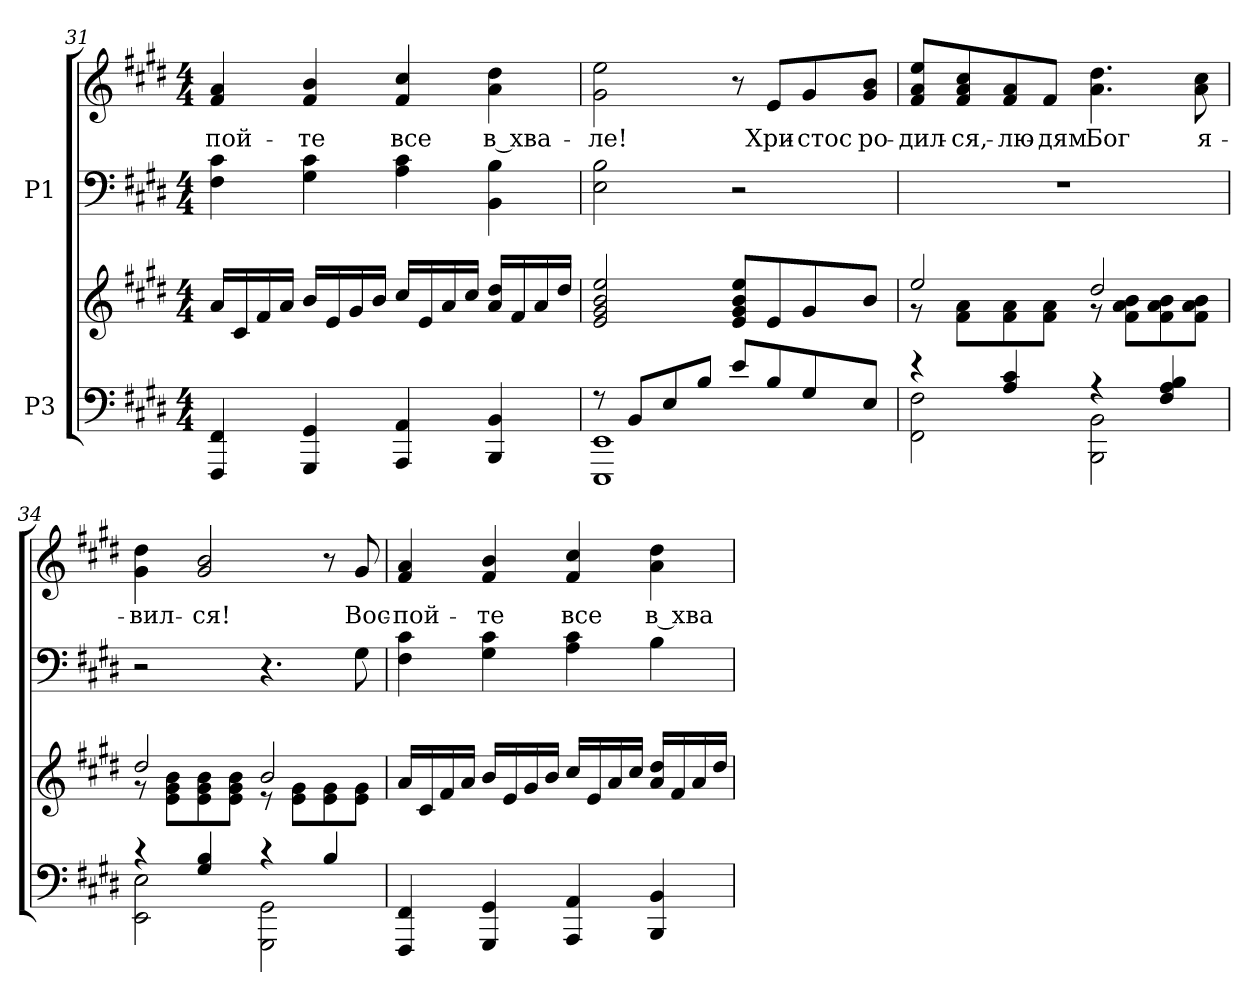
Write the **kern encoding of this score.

**kern	**kern	**kern	**kern	**text
*part2	*part2	*part1	*part1	*part1
*staff4	*staff3	*staff2	*staff1	*staff1
*I"P3	*	*I"P1	*	*
!!LO:PB:g=z
*clefF4	*clefG2	*clefF4	*clefG2	*
*k[f#c#g#d#]	*k[f#c#g#d#]	*k[f#c#g#d#]	*k[f#c#g#d#]	*
*E:	*E:	*E:	*E:	*
*M4/4	*M4/4	*M4/4	*M4/4	*
=31	=31	=31	=31	=31
!	!	!	!	!LO:LY:b:color=#000000
4FFF#i/ 4FF#i	16ai/LL	4F#i\ 4c#i	4f#i/ 4ai	-пой-
.	16c#i/	.	.	.
.	16f#i/	.	.	.
.	16ai/JJ	.	.	.
!	!	!	!	!LO:LY:b:color=#000000
4GGG#i/ 4GG#i	16bi/LL	4G#i\ 4c#i	4f#i/ 4bi	-те
.	16ei/	.	.	.
.	16g#i/	.	.	.
.	16bi/JJ	.	.	.
!	!	!	!	!LO:LY:b:color=#000000
4AAAi/ 4AAi	16cc#i/LL	4Ai\ 4c#i	4f#i/ 4cc#i	все
.	16ei/	.	.	.
.	16ai/	.	.	.
.	16cc#i/JJ	.	.	.
!	!	!	!	!LO:LY:b:color=#000000
4BBBi/ 4BBi	16ai/ 16dd#iLL	4BBi\ 4Bi	4ai\ 4dd#i	в хва-
.	16f#i/	.	.	.
.	16ai/	.	.	.
.	16dd#i/JJ	.	.	.
=32	=32	=32	=32	=32
*^	*	*	*	*
!	!	!	!	!	!LO:LY:b:color=#000000
8r	1EEEi 1EEi	2ei/ 2g#i 2bi 2eei	2Ei\ 2Bi	2g#i\ 2eei	-ле!
8BBi/L	.	.	.	.	.
8Ei/	.	.	.	.	.
8Bi/J	.	.	.	.	.
8ei/L	.	8ei/ 8g#i 8bi 8eeiL	2r	8r	.
!	!	!	!	!	!LO:LY:b:color=#000000
8Bi/	.	8ei/	.	8ei/L	Хри-
!	!	!	!	!	!LO:LY:b:color=#000000
8G#i/	.	8g#i/	.	8g#i/	-стос
!	!	!	!	!	!LO:LY:b:color=#000000
8Ei/J	.	8bi/J	.	8g#i/ 8biJ	ро-
=33	=33	=33	=33	=33	=33
*	*	*^	*	*	*
!	!	!	!	!	!	!LO:LY:b:color=#000000
4r	2FF#i\ 2F#i	2eei/	8r	1r	8f#i/ 8ai 8eeiL	-дил-
!	!	!	!	!	!	!LO:LY:b:color=#000000
.	.	.	8f#i\ 8aiL	.	8f#i/ 8ai 8cc#i	-ся,-
!	!	!	!	!	!	!LO:LY:b:color=#000000
4Ai/ 4c#i	.	.	8f#i\ 8ai	.	8f#i/ 8ai	-лю-
!	!	!	!	!	!	!LO:LY:b:color=#000000
.	.	.	8f#i\ 8aiJ	.	8f#i/J	-дям
!	!	!	!	!	!	!LO:LY:b:color=#000000
4r	2BBBi\ 2BBi	2dd#i/	8r	.	4.ai\ 4.dd#i	Бог
.	.	.	8f#i\ 8ai 8biL	.	.	.
4F#i/ 4Ai 4Bi	.	.	8f#i\ 8ai 8bi	.	.	.
!	!	!	!	!	!	!LO:LY:b:color=#000000
.	.	.	8f#i\ 8ai 8biJ	.	8ai\ 8cc#i	я-
!!LO:LB:g=z
=34	=34	=34	=34	=34	=34	=34
!	!	!	!	!	!	!LO:LY:b:color=#000000
4r	2EEi\ 2Ei	2dd#i/	8r	2r	4g#i\ 4dd#i	-вил-
.	.	.	8ei\ 8g#i 8biL	.	.	.
!	!	!	!	!	!	!LO:LY:b:color=#000000
4G#i/ 4Bi	.	.	8ei\ 8g#i 8bi	.	2g#i/ 2bi	-ся!
.	.	.	8ei\ 8g#i 8biJ	.	.	.
4r	2GGG#i\ 2GG#i	2bi/	8r	4.r	.	.
.	.	.	8ei\ 8g#iL	.	.	.
4Bi/	.	.	8ei\ 8g#i	.	8r	.
!	!	!	!	!	!	!LO:LY:b:color=#000000
.	.	.	8ei\ 8g#iJ	8G#i\	8g#i/	Вос-
*v	*v	*	*	*	*	*
*	*v	*v	*	*	*
=35	=35	=35	=35	=35
*	*^	*	*	*
!	!	!	!	!	!LO:LY:b:color=#000000
*	*v	*v	*	*	*
4FFF#i/ 4FF#i	16ai/LL	4F#i\ 4c#i	4f#i/ 4ai	-пой-
.	16c#i/	.	.	.
.	16f#i/	.	.	.
.	16ai/JJ	.	.	.
!	!	!	!	!LO:LY:b:color=#000000
4GGG#i/ 4GG#i	16bi/LL	4G#i\ 4c#i	4f#i/ 4bi	-те
.	16ei/	.	.	.
.	16g#i/	.	.	.
.	16bi/JJ	.	.	.
!	!	!	!	!LO:LY:b:color=#000000
4AAAi/ 4AAi	16cc#i/LL	4Ai\ 4c#i	4f#i/ 4cc#i	все
.	16ei/	.	.	.
.	16ai/	.	.	.
.	16cc#i/JJ	.	.	.
!	!	!	!	!LO:LY:b:color=#000000
4BBBi/ 4BBi	16ai/ 16dd#iLL	4Bi\	4ai\ 4dd#i	в хва-
.	16f#i/	.	.	.
.	16ai/	.	.	.
.	16dd#i/JJ	.	.	.
=	=	=	=	=
*-	*-	*-	*-	*-
